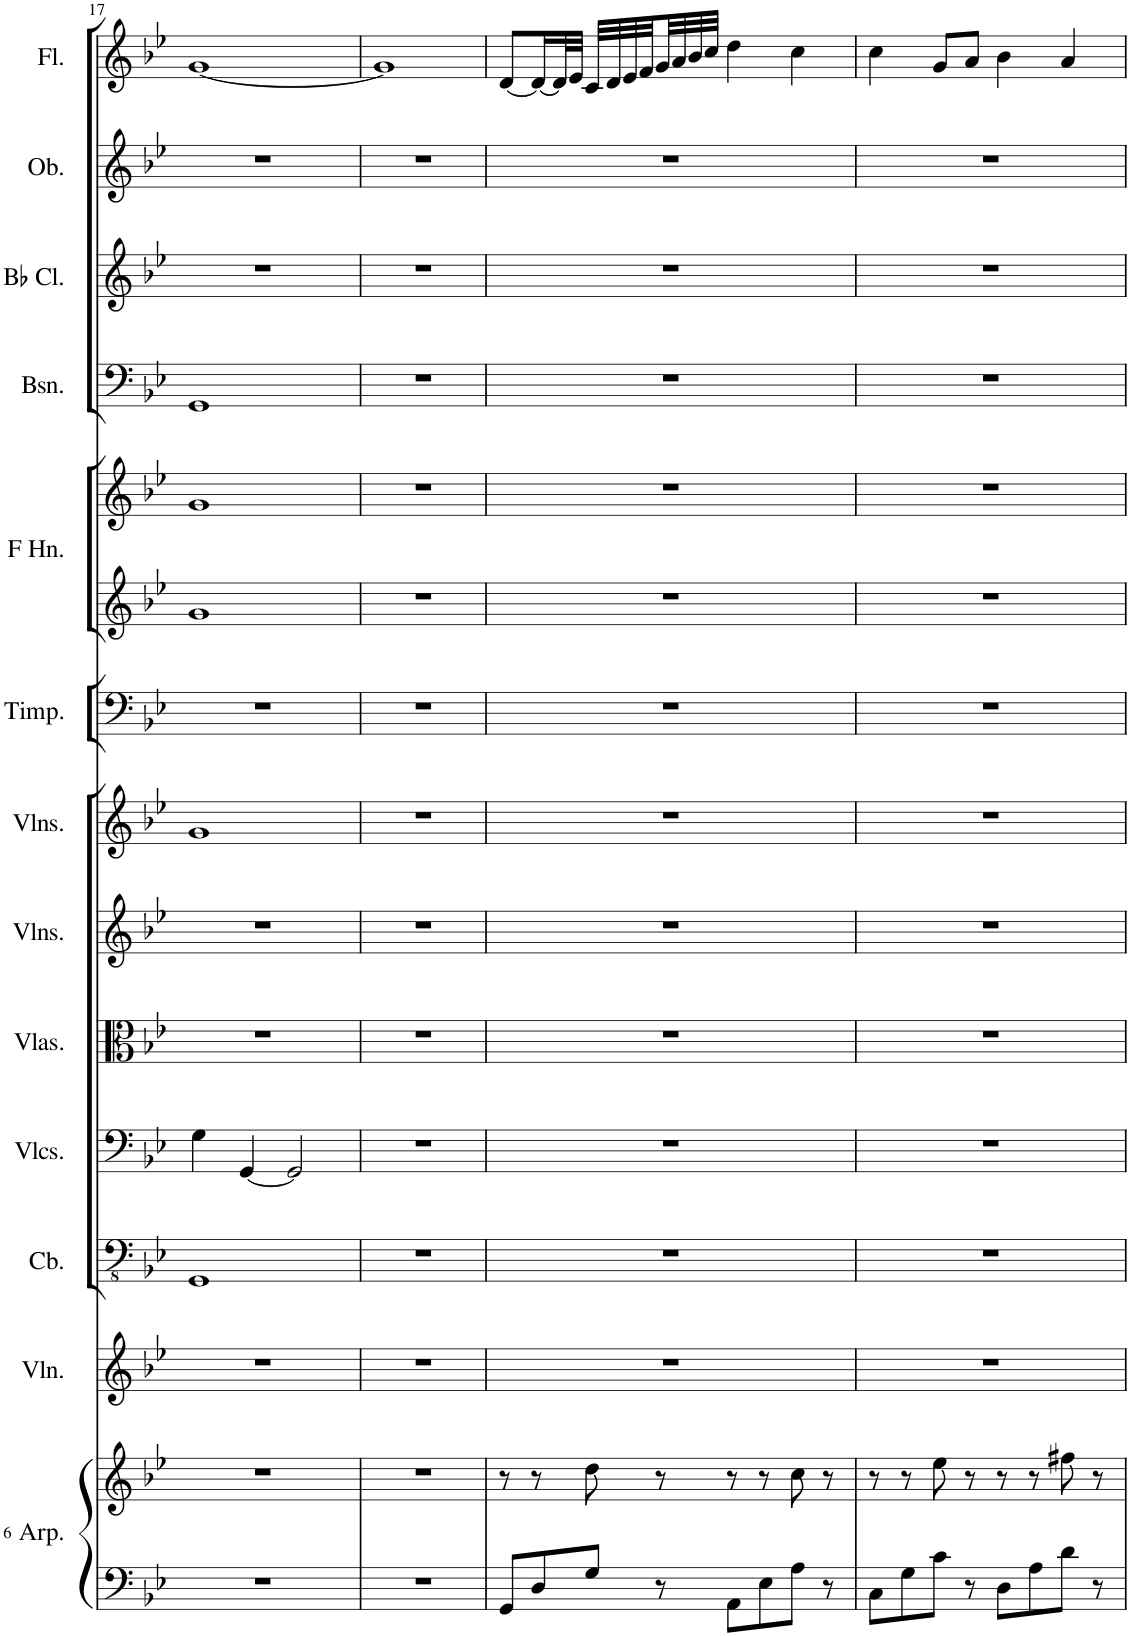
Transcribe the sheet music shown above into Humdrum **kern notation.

**kern	**kern	**kern	**kern	**kern	**kern	**kern	**kern	**kern	**kern	**kern	**kern	**kern	**kern	**kern
*part13	*part13	*part12	*part11	*part10	*part9	*part8	*part7	*part6	*part5	*part5	*part4	*part3	*part2	*part1
*staff15	*staff14	*staff13	*staff12	*staff11	*staff10	*staff9	*staff8	*staff7	*staff6	*staff5	*staff4	*staff3	*staff2	*staff1
*I"Arpa	*	*I"Violín	*I"Contrabass	*I"Violoncellos	*I"Violas	*I"Violins II	*I"Violins I	*I"Timpani	*I"Horns in F	*	*I"Bassoons	*I"Clarinets in Bb	*I"Oboes	*I"Flutes
*I'Arp.	*	*I'Vln.	*I'Cb.	*I'Vlcs.	*I'Vlas.	*I'Vlns.	*I'Vlns.	*I'Timp.	*	*	*I'Bsn.	*	*I'Ob.	*I'Fl.
!!LO:PB:g=z
*clefF4	*clefG2	*clefG2	*clefFv4	*clefF4	*clefC3	*clefG2	*clefG2	*clefF4	*clefG2	*clefG2	*clefF4	*clefG2	*clefG2	*clefG2
*	*	*	*ITrd7c12	*	*	*	*	*	*ITrd4c7	*ITrd4c7	*	*ITrd1c2	*	*
*k[b-e-]	*k[b-e-]	*k[b-e-]	*k[b-e-]	*k[b-e-]	*k[b-e-]	*k[b-e-]	*k[b-e-]	*k[b-e-]	*k[b-e-]	*k[b-e-]	*k[b-e-]	*k[b-e-]	*k[b-e-]	*k[b-e-]
*M4/4	*M4/4	*M4/4	*M4/4	*M4/4	*M4/4	*M4/4	*M4/4	*M4/4	*M4/4	*M4/4	*M4/4	*M4/4	*M4/4	*M4/4
=17	=17	=17	=17	=17	=17	=17	=17	=17	=17	=17	=17	=17	=17	=17
1r	1r	1r	1GGG	4G\	1r	1r	1g	1r	1g	1g	1GG	1r	1r	[1g
.	.	.	.	[4GG/	.	.	.	.	.	.	.	.	.	.
.	.	.	.	2GG/]	.	.	.	.	.	.	.	.	.	.
=18	=18	=18	=18	=18	=18	=18	=18	=18	=18	=18	=18	=18	=18	=18
1r	1r	1r	1r	1r	1r	1r	1r	1r	1r	1r	1r	1r	1r	1g]
=19	=19	=19	=19	=19	=19	=19	=19	=19	=19	=19	=19	=19	=19	=19
8GG/L	8r	1r	1r	1r	1r	1r	1r	1r	1r	1r	1r	1r	1r	[8d/L
8D/	8r	.	.	.	.	.	.	.	.	.	.	.	.	16d/L_
.	.	.	.	.	.	.	.	.	.	.	.	.	.	32d/L]
.	.	.	.	.	.	.	.	.	.	.	.	.	.	32e-/JJJ
8G/J	8dd\	.	.	.	.	.	.	.	.	.	.	.	.	32c/LLL
.	.	.	.	.	.	.	.	.	.	.	.	.	.	32d/
.	.	.	.	.	.	.	.	.	.	.	.	.	.	32e-/
.	.	.	.	.	.	.	.	.	.	.	.	.	.	32f/
8r	8r	.	.	.	.	.	.	.	.	.	.	.	.	32g/
.	.	.	.	.	.	.	.	.	.	.	.	.	.	32a/
.	.	.	.	.	.	.	.	.	.	.	.	.	.	32b-/
.	.	.	.	.	.	.	.	.	.	.	.	.	.	32cc/JJJ
8AA\L	8r	.	.	.	.	.	.	.	.	.	.	.	.	4dd\
8E-\	8r	.	.	.	.	.	.	.	.	.	.	.	.	.
8A\J	8cc\	.	.	.	.	.	.	.	.	.	.	.	.	4cc\
8r	8r	.	.	.	.	.	.	.	.	.	.	.	.	.
=20	=20	=20	=20	=20	=20	=20	=20	=20	=20	=20	=20	=20	=20	=20
8C\L	8r	1r	1r	1r	1r	1r	1r	1r	1r	1r	1r	1r	1r	4cc\
8G\	8r	.	.	.	.	.	.	.	.	.	.	.	.	.
8c\J	8ee-\	.	.	.	.	.	.	.	.	.	.	.	.	8g/L
8r	8r	.	.	.	.	.	.	.	.	.	.	.	.	8a/J
8D\L	8r	.	.	.	.	.	.	.	.	.	.	.	.	4b-\
8A\	8r	.	.	.	.	.	.	.	.	.	.	.	.	.
8d\J	8ff#X\	.	.	.	.	.	.	.	.	.	.	.	.	4a/
8r	8r	.	.	.	.	.	.	.	.	.	.	.	.	.
=	=	=	=	=	=	=	=	=	=	=	=	=	=	=
*-	*-	*-	*-	*-	*-	*-	*-	*-	*-	*-	*-	*-	*-	*-
